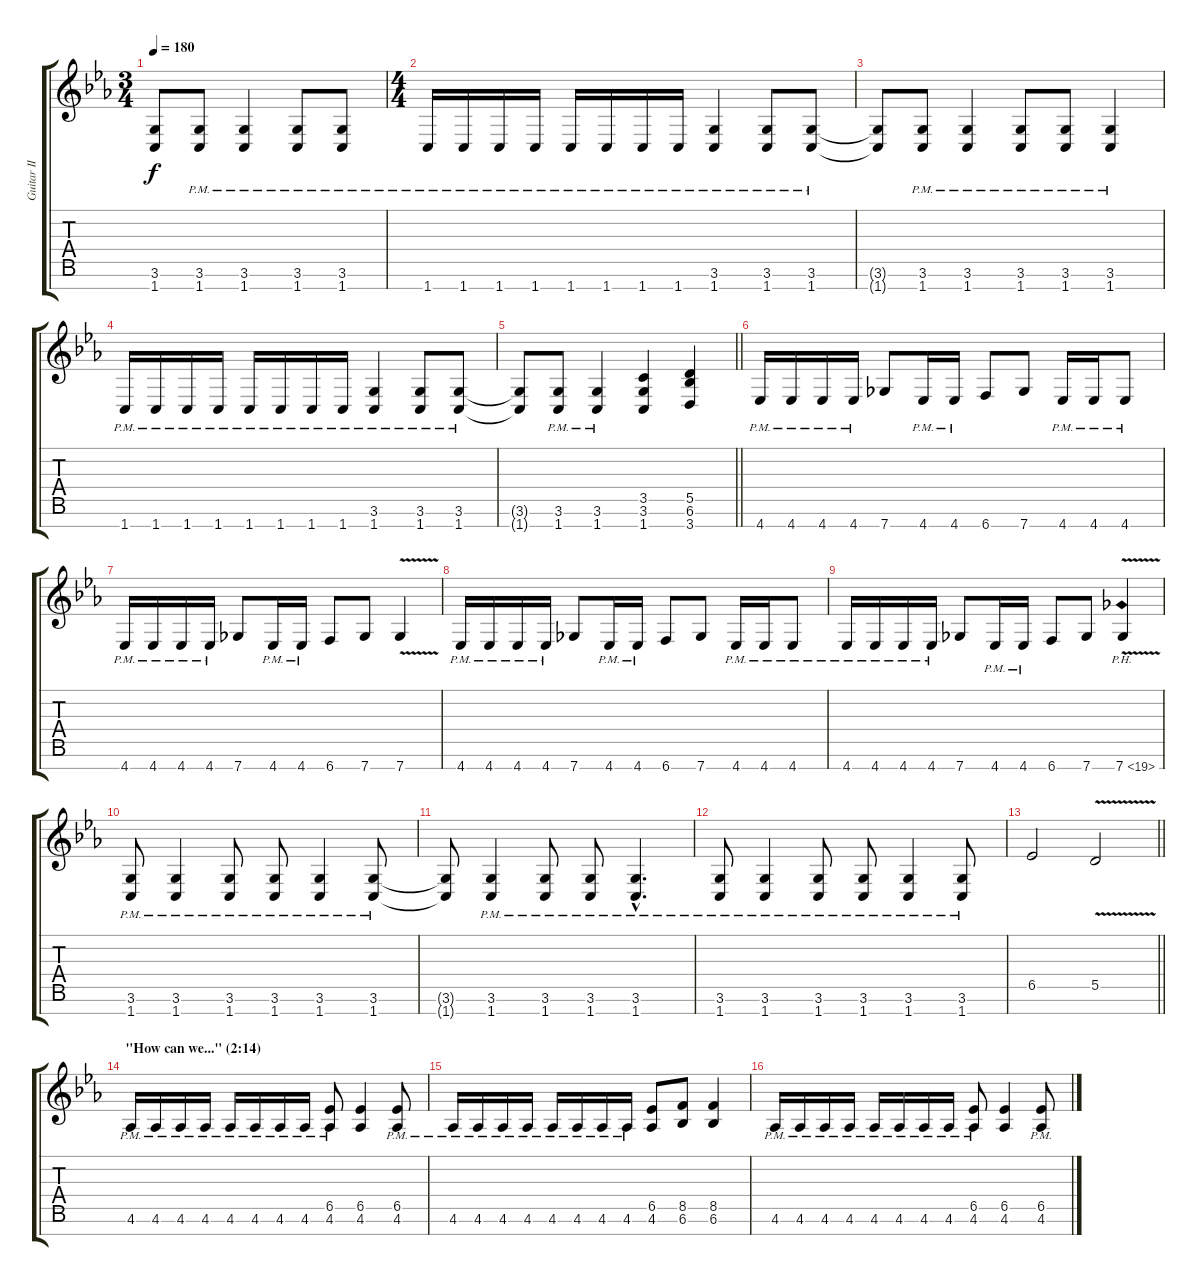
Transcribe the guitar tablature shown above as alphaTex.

\track ("Guitar II" "Guitar II") {instrument distortionguitar}
\staff {score tabs}
\tuning (E4 B3 G3 D3 A2 E2 B1) {hide}
\ts (3 4)
\tempo 180
\clef g2
\ks eb
(3.6{t} 1.7{t}).8{dy f} (3.6{pm} 1.7{pm}).8 (3.6{pm} 1.7{pm}).4 (3.6{pm} 1.7{pm}).8 (3.6{pm} 1.7{pm}).8 |
\ts (4 4)
1.7{pm}.16 1.7{pm}.16 1.7{pm}.16 1.7{pm}.16 1.7{pm}.16 1.7{pm}.16 1.7{pm}.16 1.7{pm}.16 (3.6{pm} 1.7{pm}).4 (3.6{pm} 1.7{pm}).8 (3.6{pm} 1.7{pm}).8 |
(3.6{t} 1.7{t}).8 (3.6{pm} 1.7{pm}).8 (3.6{pm} 1.7{pm}).4 (3.6{pm} 1.7{pm}).8 (3.6{pm} 1.7{pm}).8 (3.6{pm} 1.7{pm}).4 |
1.7{pm}.16 1.7{pm}.16 1.7{pm}.16 1.7{pm}.16 1.7{pm}.16 1.7{pm}.16 1.7{pm}.16 1.7{pm}.16 (3.6{pm} 1.7{pm}).4 (3.6{pm} 1.7{pm}).8 (3.6{pm} 1.7{pm}).8 |
\barLineRight lightlight
(3.6{t} 1.7{t}).8 (3.6{pm} 1.7{pm}).8 (3.6{pm} 1.7{pm}).4 (3.5 3.6 1.7).4 (5.5 6.6 3.7).4 |
4.7{pm}.16 4.7{pm}.16 4.7{pm}.16 4.7{pm}.16 7.7.8 4.7{pm}.16 4.7{pm}.16 6.7.8 7.7.8 4.7{pm}.16 4.7{pm}.16 4.7{pm}.8 |
4.7{pm}.16 4.7{pm}.16 4.7{pm}.16 4.7{pm}.16 7.7.8 4.7{pm}.16 4.7{pm}.16 6.7.8 7.7.8 7.7{v}.4 |
4.7{pm}.16 4.7{pm}.16 4.7{pm}.16 4.7{pm}.16 7.7.8 4.7{pm}.16 4.7{pm}.16 6.7.8 7.7.8 4.7{pm}.16 4.7{pm}.16 4.7{pm}.8 |
4.7{pm}.16 4.7{pm}.16 4.7{pm}.16 4.7{pm}.16 7.7.8 4.7{pm}.16 4.7{pm}.16 6.7.8 7.7.8 7.7{ph 12 v}.4 |
(3.6{pm} 1.7{pm}).8 (3.6{pm} 1.7{pm}).4 (3.6{pm} 1.7{pm}).8 (3.6{pm} 1.7{pm}).8 (3.6{pm} 1.7{pm}).4 (3.6{pm} 1.7{pm}).8 |
(3.6{t} 1.7{t}).8 (3.6{pm} 1.7{pm}).4 (3.6{pm} 1.7{pm}).8 (3.6{pm} 1.7{pm}).8 (3.6{hac pm} 1.7{hac pm}).4{d} |
(3.6{pm} 1.7{pm}).8 (3.6{pm} 1.7{pm}).4 (3.6{pm} 1.7{pm}).8 (3.6{pm} 1.7{pm}).8 (3.6{pm} 1.7{pm}).4 (3.6{pm} 1.7{pm}).8 |
\barLineRight lightlight
6.5.2 5.5{v}.2 |
\section ("" "\"How can we...\" (2:14)")
4.6{pm}.16 4.6{pm}.16 4.6{pm}.16 4.6{pm}.16 4.6{pm}.16 4.6{pm}.16 4.6{pm}.16 4.6{pm}.16 (6.5{pm} 4.6{pm}).8 (6.5 4.6).4 (6.5{pm} 4.6{pm}).8 |
4.6{pm}.16 4.6{pm}.16 4.6{pm}.16 4.6{pm}.16 4.6{pm}.16 4.6{pm}.16 4.6{pm}.16 4.6{pm}.16 (6.5 4.6).8 (8.5 6.6).8 (8.5 6.6).4 |
4.6{pm}.16 4.6{pm}.16 4.6{pm}.16 4.6{pm}.16 4.6{pm}.16 4.6{pm}.16 4.6{pm}.16 4.6{pm}.16 (6.5{pm} 4.6{pm}).8 (6.5 4.6).4 (6.5{pm} 4.6{pm}).8
